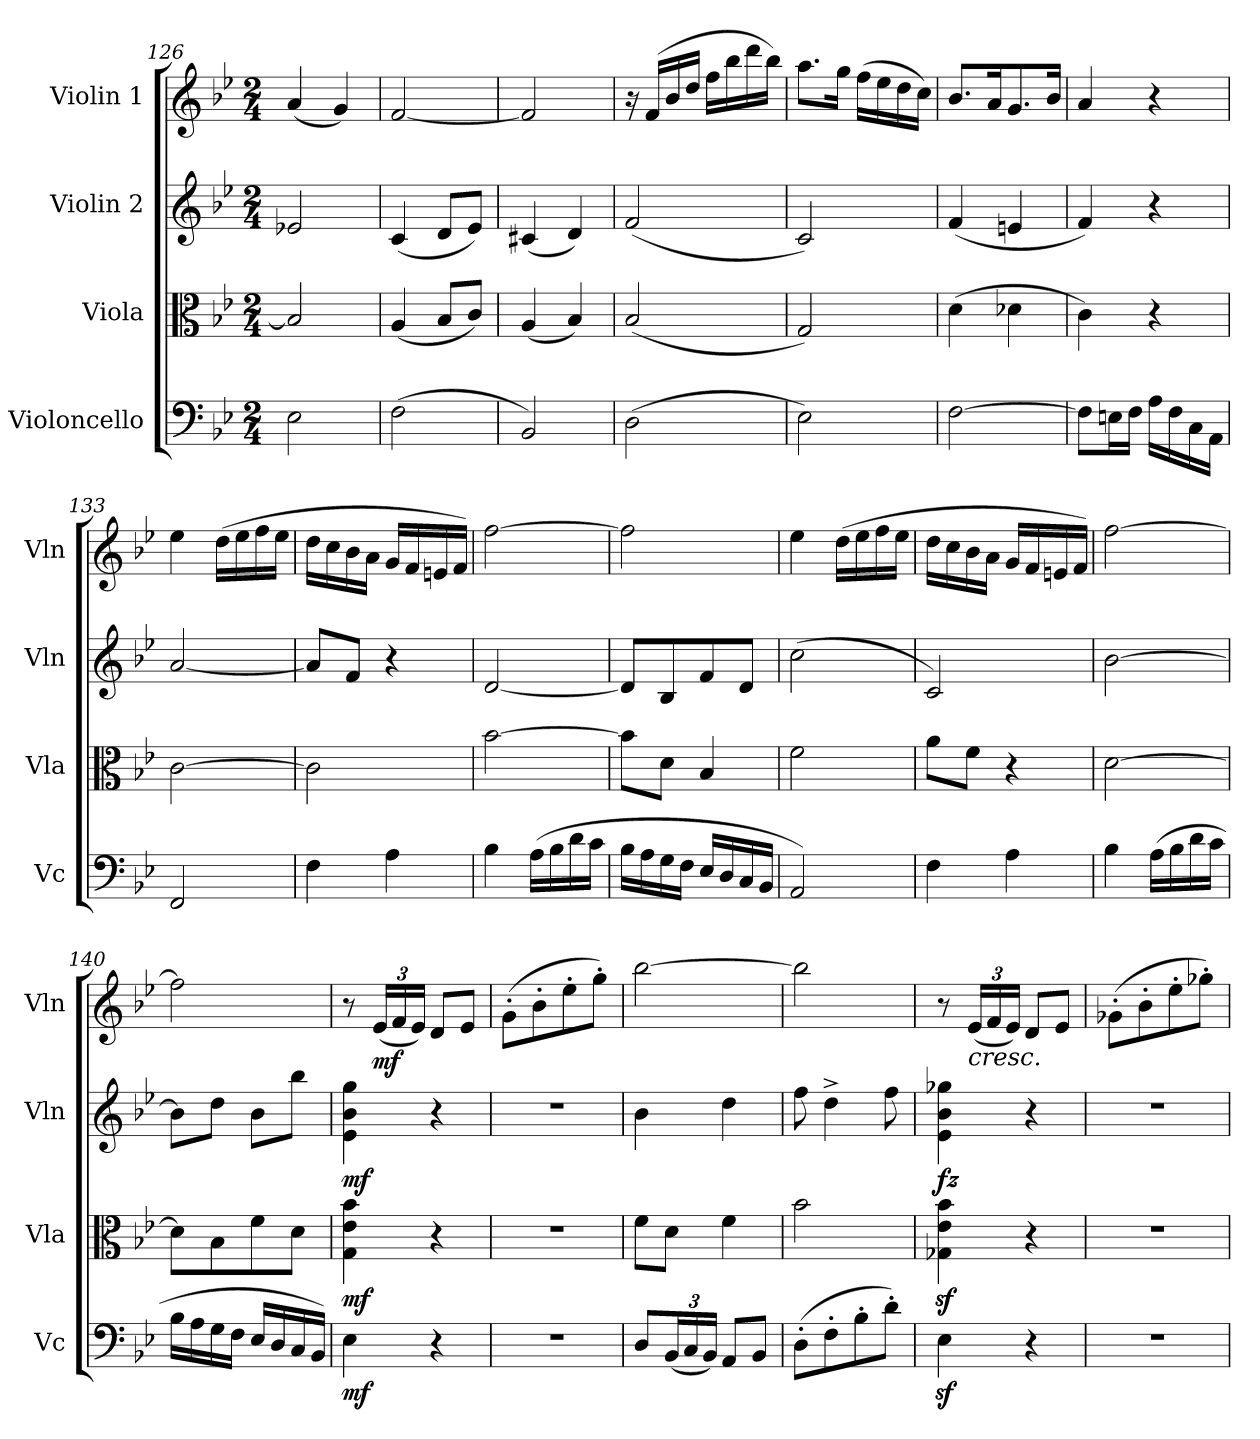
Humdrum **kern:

**kern	**dynam	**kern	**dynam	**kern	**dynam	**kern	**dynam
*part4	*part4	*part3	*part3	*part2	*part2	*part1	*part1
*staff4	*staff4	*staff3	*staff3	*staff2	*staff2	*staff1	*staff1
*I"Violoncello	*	*I"Viola	*	*I"Violin 2	*	*I"Violin 1	*
*I'Vc	*	*I'Vla	*	*I'Vln	*	*I'Vln	*
!!LO:LB:g=z
*clefF4	*	*clefC3	*	*clefG2	*	*clefG2	*
*k[b-e-]	*	*k[b-e-]	*	*k[b-e-]	*	*k[b-e-]	*
*M2/4	*	*M2/4	*	*M2/4	*	*M2/4	*
=126	=126	=126	=126	=126	=126	=126	=126
2E-\	.	2B-/]	.	2e-X/	.	(4a/	.
.	.	.	.	.	.	4g/)	.
=127	=127	=127	=127	=127	=127	=127	=127
(2F\	.	(4A/	.	(4c/	.	[2f/	.
.	.	8B-/L	.	8d/L	.	.	.
.	.	8c/J)	.	8e-/J)	.	.	.
=128	=128	=128	=128	=128	=128	=128	=128
2BB-/)	.	(4A/	.	(4c#X/	.	2f/]	.
.	.	4B-/)	.	4d/)	.	.	.
=129	=129	=129	=129	=129	=129	=129	=129
(2D\	.	(2B-/	.	(2f/	.	16r	.
.	.	.	.	.	.	(16f/LL	.
.	.	.	.	.	.	16b-/	.
.	.	.	.	.	.	16dd/JJ	.
.	.	.	.	.	.	16ff\LL	.
.	.	.	.	.	.	16bb-\	.
.	.	.	.	.	.	16ddd\	.
.	.	.	.	.	.	16bb-\JJ)	.
=130	=130	=130	=130	=130	=130	=130	=130
2E-\)	.	2G/)	.	2c/)	.	8.aa\L	.
.	.	.	.	.	.	16gg\Jk	.
.	.	.	.	.	.	(16ff\LL	.
.	.	.	.	.	.	16ee-\	.
.	.	.	.	.	.	16dd\	.
.	.	.	.	.	.	16cc\JJ)	.
=131	=131	=131	=131	=131	=131	=131	=131
[2F\	.	(4d\	.	(4f/	.	8.b-/L	.
.	.	.	.	.	.	16a/K	.
.	.	4d-X\	.	4en/	.	8.g/	.
.	.	.	.	.	.	16b-/Jk	.
=132	=132	=132	=132	=132	=132	=132	=132
8F\L]	.	4c\)	.	4f/)	.	4a/	.
16En\L	.	.	.	.	.	.	.
16F\JJ	.	.	.	.	.	.	.
16A\LL	.	4r	.	4r	.	4r	.
16F\	.	.	.	.	.	.	.
16C\	.	.	.	.	.	.	.
16AA\JJ	.	.	.	.	.	.	.
=133	=133	=133	=133	=133	=133	=133	=133
2FF/	.	[2c\	.	[2a/	.	4ee-\	.
.	.	.	.	.	.	(16dd\LL	.
.	.	.	.	.	.	16ee-\	.
.	.	.	.	.	.	16ff\	.
.	.	.	.	.	.	16ee-\JJ	.
!!LO:LB:g=z
=134	=134	=134	=134	=134	=134	=134	=134
4F\	.	2c\]	.	8a/L]	.	16dd\LL	.
.	.	.	.	.	.	16cc\	.
.	.	.	.	8f/J	.	16b-\	.
.	.	.	.	.	.	16a\JJ	.
4A\	.	.	.	4r	.	16g/LL	.
.	.	.	.	.	.	16f/	.
.	.	.	.	.	.	16en/	.
.	.	.	.	.	.	16f/JJ)	.
=135	=135	=135	=135	=135	=135	=135	=135
4B-\	.	[2b-\	.	[2d/	.	[2ff\	.
(16A\LL	.	.	.	.	.	.	.
16B-\	.	.	.	.	.	.	.
16d\	.	.	.	.	.	.	.
16c\JJ	.	.	.	.	.	.	.
=136	=136	=136	=136	=136	=136	=136	=136
16B-\LL	.	8b-\L]	.	8d/L]	.	2ff\]	.
16A\	.	.	.	.	.	.	.
16G\	.	8d\J	.	8B-/	.	.	.
16F\JJ	.	.	.	.	.	.	.
16E-/LL	.	4B-/	.	8f/	.	.	.
16D/	.	.	.	.	.	.	.
16C/	.	.	.	8d/J	.	.	.
16BB-/JJ	.	.	.	.	.	.	.
=137	=137	=137	=137	=137	=137	=137	=137
2AA/)	.	2f\	.	(2cc\	.	4ee-\	.
.	.	.	.	.	.	(16dd\LL	.
.	.	.	.	.	.	16ee-\	.
.	.	.	.	.	.	16ff\	.
.	.	.	.	.	.	16ee-\JJ	.
=138	=138	=138	=138	=138	=138	=138	=138
4F\	.	8a\L	.	2c/)	.	16dd\LL	.
.	.	.	.	.	.	16cc\	.
.	.	8f\J	.	.	.	16b-\	.
.	.	.	.	.	.	16a\JJ	.
4A\	.	4r	.	.	.	16g/LL	.
.	.	.	.	.	.	16f/	.
.	.	.	.	.	.	16en/	.
.	.	.	.	.	.	16f/JJ)	.
=139	=139	=139	=139	=139	=139	=139	=139
4B-\	.	[2d\	.	[2b-\	.	[2ff\	.
(16A\LL	.	.	.	.	.	.	.
16B-\	.	.	.	.	.	.	.
16d\	.	.	.	.	.	.	.
16c\JJ	.	.	.	.	.	.	.
!!LO:LB:g=z
=140	=140	=140	=140	=140	=140	=140	=140
16B-\LL	.	8d\L]	.	8b-\L]	.	2ff\]	.
16A\	.	.	.	.	.	.	.
16G\	.	8B-\	.	8dd\J	.	.	.
16F\JJ	.	.	.	.	.	.	.
16E-/LL	.	8f\	.	8b-\L	.	.	.
16D/	.	.	.	.	.	.	.
16C/	.	8d\J	.	8bb-\J	.	.	.
16BB-/JJ)	.	.	.	.	.	.	.
=141	=141	=141	=141	=141	=141	=141	=141
!	!LO:DY:b	!	!LO:DY:b	!	!LO:DY:b	!	!
4E-\	mf	4G\ 4e-\ 4b-\	mf	4e-\ 4b-\ 4gg\	mf	8r	.
*	*	*	*	*	*	*Xbrackettup	*
!	!	!	!	!	!	!	!LO:DY:b
.	.	.	.	.	.	(24e-/LL	mf
.	.	.	.	.	.	24f/	.
.	.	.	.	.	.	24e-/JJ)	.
4r	.	4r	.	4r	.	8d/L	.
.	.	.	.	.	.	8e-/J	.
=142	=142	=142	=142	=142	=142	=142	=142
2r	.	2r	.	2r	.	(8g'\L	.
.	.	.	.	.	.	8b-'\	.
.	.	.	.	.	.	8ee-'\	.
.	.	.	.	.	.	8gg'\J)	.
=143	=143	=143	=143	=143	=143	=143	=143
8D/L	.	8f\L	.	4b-\	.	[2bb-\	.
*Xbrackettup	*	*	*	*	*	*	*
(24BB-/L	.	8d\J	.	.	.	.	.
24C/	.	.	.	.	.	.	.
24BB-/JJ)	.	.	.	.	.	.	.
8AA/L	.	4f\	.	4dd\	.	.	.
8BB-/J	.	.	.	.	.	.	.
=144	=144	=144	=144	=144	=144	=144	=144
(8D'\L	.	2b-\	.	8ff\	.	2bb-\]	.
8F'\	.	.	.	4dd^\	.	.	.
8B-'\	.	.	.	.	.	.	.
8d'\J)	.	.	.	8ff\	.	.	.
=145	=145	=145	=145	=145	=145	=145	=145
!	!	!	!	!	!LO:DY:b	!	!
4E-z<\	.	4G-X\z< 4e-\z< 4b-\z<	.	4e-\ 4b-\ 4gg-X\	fz	8r	.
!	!	!	!	!	!	!LO:TX:b:i:t=cresc.	!
.	.	.	.	.	.	(24e-/LL	.
.	.	.	.	.	.	24f/	.
.	.	.	.	.	.	24e-/JJ)	.
4r	.	4r	.	4r	.	8d/L	.
.	.	.	.	.	.	8e-/J	.
=146	=146	=146	=146	=146	=146	=146	=146
2r	.	2r	.	2r	.	(8g-X'\L	.
.	.	.	.	.	.	8b-'\	.
.	.	.	.	.	.	8ee-'\	.
.	.	.	.	.	.	8gg-X'\J)	.
=	=	=	=	=	=	=	=
*-	*-	*-	*-	*-	*-	*-	*-
